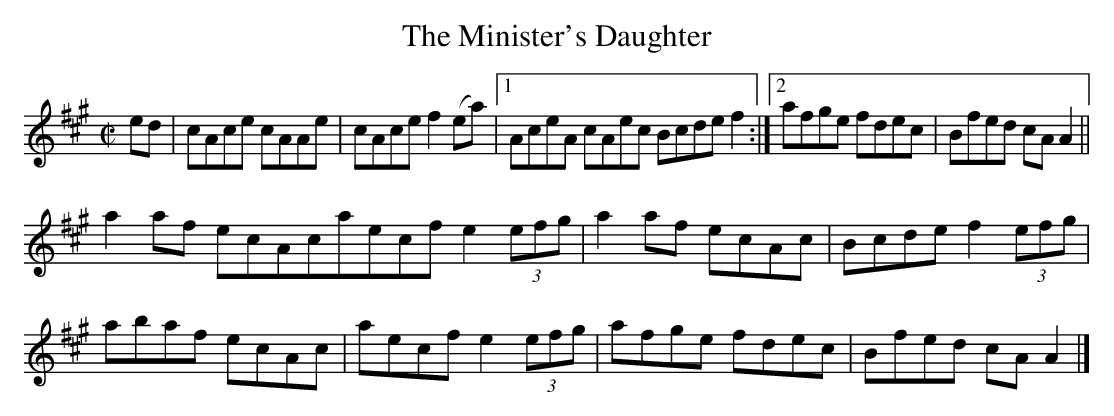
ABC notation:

X:1
T: The Minister's Daughter
M: C|
L: 1/8
K: A
ed|cAce cAAe|cAcef2(ea)|1AceA cAec Bcdef2:|2afge fdec|Bfed cAA2||
a2af ecAc1aecfe2(3efg|a2af ecAc|Bcdef2(3efg|
abaf ecAc|aecfe2(3efg|afge fdec|Bfed cAA2|]
